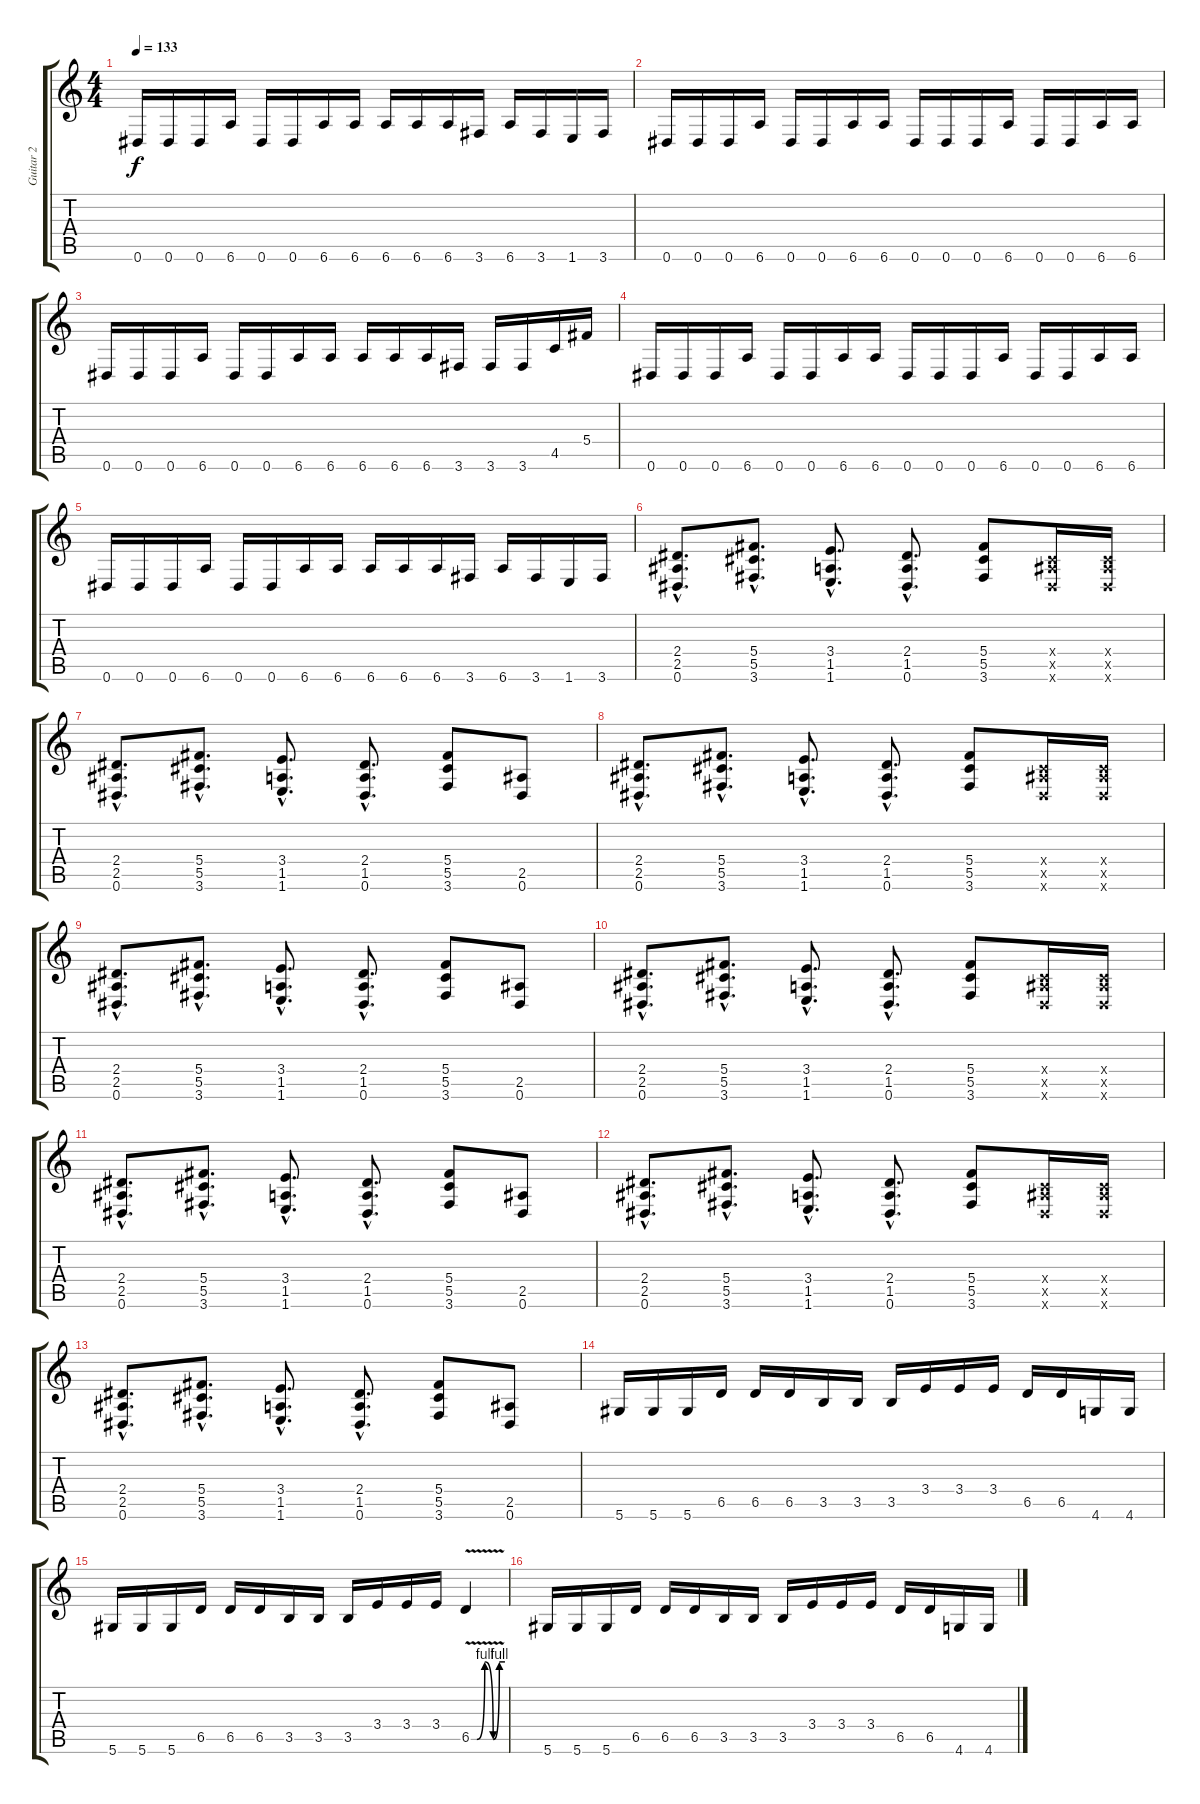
\track ("Guitar 2" "Guitar 2") {instrument distortionguitar}
\staff {score tabs}
\tuning (Eb4 Bb3 Gb3 Db3 Ab2 Eb2) {hide}
\ts (4 4)
\tempo 133
\clef g2
\ks c
0.6.16{dy f} 0.6.16 0.6.16 6.6.16 0.6.16 0.6.16 6.6.16 6.6.16 6.6.16 6.6.16 6.6.16 3.6.16 6.6.16 3.6.16 1.6.16 3.6.16 |
0.6.16 0.6.16 0.6.16 6.6.16 0.6.16 0.6.16 6.6.16 6.6.16 0.6.16 0.6.16 0.6.16 6.6.16 0.6.16 0.6.16 6.6.16 6.6.16 |
0.6.16 0.6.16 0.6.16 6.6.16 0.6.16 0.6.16 6.6.16 6.6.16 6.6.16 6.6.16 6.6.16 3.6.16 3.6.16 3.6.16 4.5.16 5.4.16 |
0.6.16 0.6.16 0.6.16 6.6.16 0.6.16 0.6.16 6.6.16 6.6.16 0.6.16 0.6.16 0.6.16 6.6.16 0.6.16 0.6.16 6.6.16 6.6.16 |
0.6.16 0.6.16 0.6.16 6.6.16 0.6.16 0.6.16 6.6.16 6.6.16 6.6.16 6.6.16 6.6.16 3.6.16 6.6.16 3.6.16 1.6.16 3.6.16 |
\section ("" "")
(2.4{hac} 2.5{hac} 0.6{hac}).8{d} (5.4{hac} 5.5{hac} 3.6{hac}).8{d} (3.4{hac} 1.5{hac} 1.6{hac}).8{d} (2.4{hac} 1.5{hac} 0.6{hac}).8{d} (5.4 5.5 3.6).8 (0.4{x} 2.5{x} 0.6{x}).16 (0.4{x} 2.5{x} 0.6{x}).16 |
(2.4{hac} 2.5{hac} 0.6{hac}).8{d} (5.4{hac} 5.5{hac} 3.6{hac}).8{d} (3.4{hac} 1.5{hac} 1.6{hac}).8{d} (2.4{hac} 1.5{hac} 0.6{hac}).8{d} (5.4 5.5 3.6).8 (2.5 0.6).8 |
(2.4{hac} 2.5{hac} 0.6{hac}).8{d} (5.4{hac} 5.5{hac} 3.6{hac}).8{d} (3.4{hac} 1.5{hac} 1.6{hac}).8{d} (2.4{hac} 1.5{hac} 0.6{hac}).8{d} (5.4 5.5 3.6).8 (0.4{x} 2.5{x} 0.6{x}).16 (0.4{x} 2.5{x} 0.6{x}).16 |
(2.4{hac} 2.5{hac} 0.6{hac}).8{d} (5.4{hac} 5.5{hac} 3.6{hac}).8{d} (3.4{hac} 1.5{hac} 1.6{hac}).8{d} (2.4{hac} 1.5{hac} 0.6{hac}).8{d} (5.4 5.5 3.6).8 (2.5 0.6).8 |
(2.4{hac} 2.5{hac} 0.6{hac}).8{d} (5.4{hac} 5.5{hac} 3.6{hac}).8{d} (3.4{hac} 1.5{hac} 1.6{hac}).8{d} (2.4{hac} 1.5{hac} 0.6{hac}).8{d} (5.4 5.5 3.6).8 (0.4{x} 2.5{x} 0.6{x}).16 (0.4{x} 2.5{x} 0.6{x}).16 |
(2.4{hac} 2.5{hac} 0.6{hac}).8{d} (5.4{hac} 5.5{hac} 3.6{hac}).8{d} (3.4{hac} 1.5{hac} 1.6{hac}).8{d} (2.4{hac} 1.5{hac} 0.6{hac}).8{d} (5.4 5.5 3.6).8 (2.5 0.6).8 |
(2.4{hac} 2.5{hac} 0.6{hac}).8{d} (5.4{hac} 5.5{hac} 3.6{hac}).8{d} (3.4{hac} 1.5{hac} 1.6{hac}).8{d} (2.4{hac} 1.5{hac} 0.6{hac}).8{d} (5.4 5.5 3.6).8 (0.4{x} 2.5{x} 0.6{x}).16 (0.4{x} 2.5{x} 0.6{x}).16 |
(2.4{hac} 2.5{hac} 0.6{hac}).8{d} (5.4{hac} 5.5{hac} 3.6{hac}).8{d} (3.4{hac} 1.5{hac} 1.6{hac}).8{d} (2.4{hac} 1.5{hac} 0.6{hac}).8{d} (5.4 5.5 3.6).8 (2.5 0.6).8 |
\section ("" "")
5.6.16 5.6.16 5.6.16 6.5.16 6.5.16 6.5.16 3.5.16 3.5.16 3.5.16 3.4.16 3.4.16 3.4.16 6.5.16 6.5.16 4.6.16 4.6.16 |
5.6.16 5.6.16 5.6.16 6.5.16 6.5.16 6.5.16 3.5.16 3.5.16 3.5.16 3.4.16 3.4.16 3.4.16 6.5{be (custom 0 0 10 0 24 4 39 0 50 4 60 4) v}.4 |
5.6.16 5.6.16 5.6.16 6.5.16 6.5.16 6.5.16 3.5.16 3.5.16 3.5.16 3.4.16 3.4.16 3.4.16 6.5.16 6.5.16 4.6.16 4.6.16
